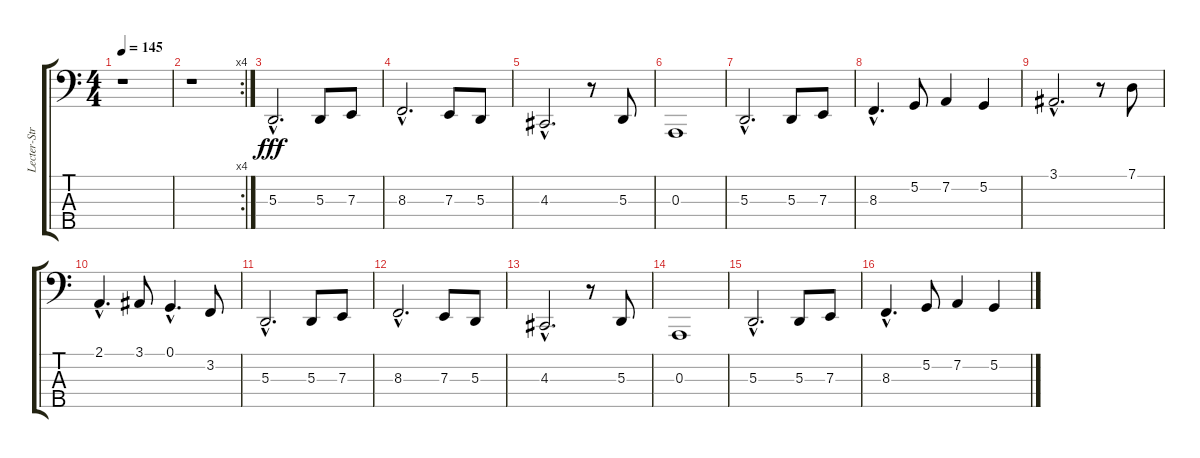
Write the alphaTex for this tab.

\track ("Lecter-Strings" "Lecter-Str") {instrument stringensemble1}
\staff {score tabs}
\tuning (G2 D2 A1 E1 B0) {hide}
\ts (4 4)
\tempo 145
\clef f4
\ks c
r.1{dy fff} |
\rc 4
r.1 |
5.3{hac}.2{d} 5.3.8 7.3.8 |
8.3{hac}.2{d} 7.3.8 5.3.8 |
4.3{hac}.2{d} r.8 5.3.8 |
0.3.1 |
5.3{hac}.2{d} 5.3.8 7.3.8 |
8.3{hac}.4{d} 5.2.8 7.2.4 5.2.4 |
3.1{hac}.2{d} r.8 7.1.8 |
2.1{hac}.4{d} 3.1.8 0.1{hac}.4{d} 3.2.8 |
5.3{hac}.2{d} 5.3.8 7.3.8 |
8.3{hac}.2{d} 7.3.8 5.3.8 |
4.3{hac}.2{d} r.8 5.3.8 |
0.3.1 |
5.3{hac}.2{d} 5.3.8 7.3.8 |
8.3{hac}.4{d} 5.2.8 7.2.4 5.2.4
